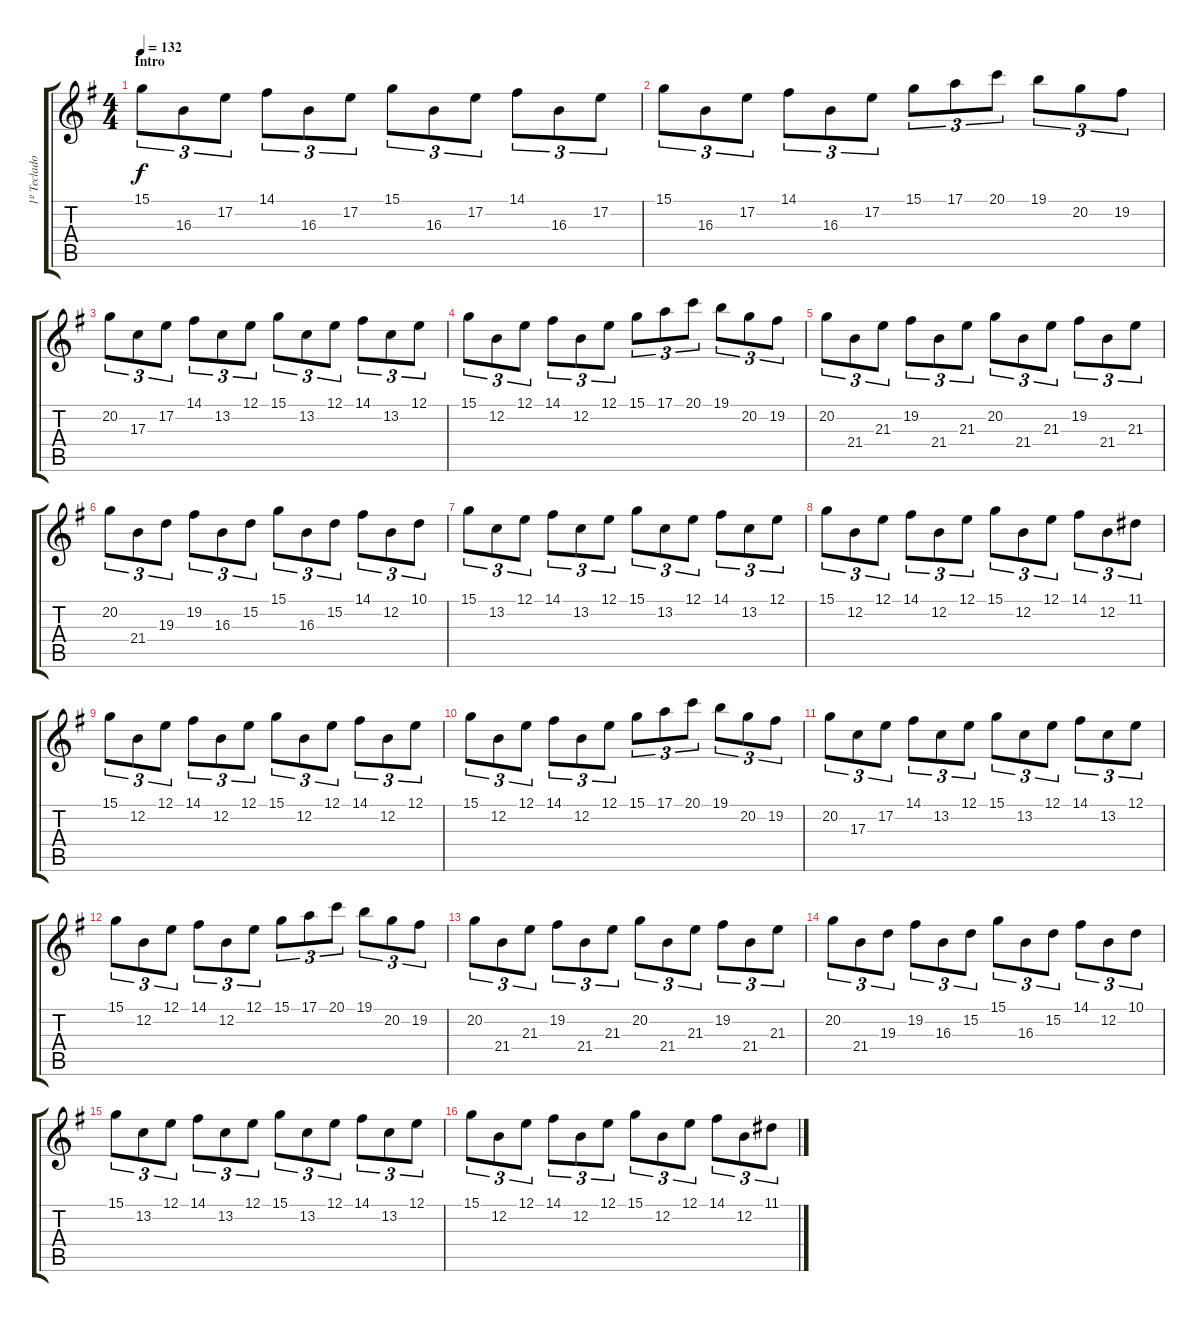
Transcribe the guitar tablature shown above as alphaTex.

\track ("1º Teclado" "1º Teclado") {instrument brightacousticpiano}
\staff {score tabs}
\tuning (E4 B3 G3 D3 A2 E2) {hide}
\ts (4 4)
\section ("" "Intro")
\tempo 132
\clef g2
\ks eminor
15.1.8{tu (3 2) dy f instrument brightacousticpiano} 16.3.8{tu (3 2)} 17.2.8{tu (3 2)} 14.1.8{tu (3 2)} 16.3.8{tu (3 2)} 17.2.8{tu (3 2)} 15.1.8{tu (3 2)} 16.3.8{tu (3 2)} 17.2.8{tu (3 2)} 14.1.8{tu (3 2)} 16.3.8{tu (3 2)} 17.2.8{tu (3 2)} |
15.1.8{tu (3 2)} 16.3.8{tu (3 2)} 17.2.8{tu (3 2)} 14.1.8{tu (3 2)} 16.3.8{tu (3 2)} 17.2.8{tu (3 2)} 15.1.8{tu (3 2)} 17.1.8{tu (3 2)} 20.1.8{tu (3 2)} 19.1.8{tu (3 2)} 20.2.8{tu (3 2)} 19.2.8{tu (3 2)} |
20.2.8{tu (3 2)} 17.3.8{tu (3 2)} 17.2.8{tu (3 2)} 14.1.8{tu (3 2)} 13.2.8{tu (3 2)} 12.1.8{tu (3 2)} 15.1.8{tu (3 2)} 13.2.8{tu (3 2)} 12.1.8{tu (3 2)} 14.1.8{tu (3 2)} 13.2.8{tu (3 2)} 12.1.8{tu (3 2)} |
15.1.8{tu (3 2)} 12.2.8{tu (3 2)} 12.1.8{tu (3 2)} 14.1.8{tu (3 2)} 12.2.8{tu (3 2)} 12.1.8{tu (3 2)} 15.1.8{tu (3 2)} 17.1.8{tu (3 2)} 20.1.8{tu (3 2)} 19.1.8{tu (3 2)} 20.2.8{tu (3 2)} 19.2.8{tu (3 2)} |
20.2.8{tu (3 2)} 21.4.8{tu (3 2)} 21.3.8{tu (3 2)} 19.2.8{tu (3 2)} 21.4.8{tu (3 2)} 21.3.8{tu (3 2)} 20.2.8{tu (3 2)} 21.4.8{tu (3 2)} 21.3.8{tu (3 2)} 19.2.8{tu (3 2)} 21.4.8{tu (3 2)} 21.3.8{tu (3 2)} |
20.2.8{tu (3 2)} 21.4.8{tu (3 2)} 19.3.8{tu (3 2)} 19.2.8{tu (3 2)} 16.3.8{tu (3 2)} 15.2.8{tu (3 2)} 15.1.8{tu (3 2)} 16.3.8{tu (3 2)} 15.2.8{tu (3 2)} 14.1.8{tu (3 2)} 12.2.8{tu (3 2)} 10.1.8{tu (3 2)} |
15.1.8{tu (3 2)} 13.2.8{tu (3 2)} 12.1.8{tu (3 2)} 14.1.8{tu (3 2)} 13.2.8{tu (3 2)} 12.1.8{tu (3 2)} 15.1.8{tu (3 2)} 13.2.8{tu (3 2)} 12.1.8{tu (3 2)} 14.1.8{tu (3 2)} 13.2.8{tu (3 2)} 12.1.8{tu (3 2)} |
15.1.8{tu (3 2)} 12.2.8{tu (3 2)} 12.1.8{tu (3 2)} 14.1.8{tu (3 2)} 12.2.8{tu (3 2)} 12.1.8{tu (3 2)} 15.1.8{tu (3 2)} 12.2.8{tu (3 2)} 12.1.8{tu (3 2)} 14.1.8{tu (3 2)} 12.2.8{tu (3 2)} 11.1.8{tu (3 2)} |
15.1.8{tu (3 2)} 12.2.8{tu (3 2)} 12.1.8{tu (3 2)} 14.1.8{tu (3 2)} 12.2.8{tu (3 2)} 12.1.8{tu (3 2)} 15.1.8{tu (3 2)} 12.2.8{tu (3 2)} 12.1.8{tu (3 2)} 14.1.8{tu (3 2)} 12.2.8{tu (3 2)} 12.1.8{tu (3 2)} |
15.1.8{tu (3 2)} 12.2.8{tu (3 2)} 12.1.8{tu (3 2)} 14.1.8{tu (3 2)} 12.2.8{tu (3 2)} 12.1.8{tu (3 2)} 15.1.8{tu (3 2)} 17.1.8{tu (3 2)} 20.1.8{tu (3 2)} 19.1.8{tu (3 2)} 20.2.8{tu (3 2)} 19.2.8{tu (3 2)} |
20.2.8{tu (3 2)} 17.3.8{tu (3 2)} 17.2.8{tu (3 2)} 14.1.8{tu (3 2)} 13.2.8{tu (3 2)} 12.1.8{tu (3 2)} 15.1.8{tu (3 2)} 13.2.8{tu (3 2)} 12.1.8{tu (3 2)} 14.1.8{tu (3 2)} 13.2.8{tu (3 2)} 12.1.8{tu (3 2)} |
15.1.8{tu (3 2)} 12.2.8{tu (3 2)} 12.1.8{tu (3 2)} 14.1.8{tu (3 2)} 12.2.8{tu (3 2)} 12.1.8{tu (3 2)} 15.1.8{tu (3 2)} 17.1.8{tu (3 2)} 20.1.8{tu (3 2)} 19.1.8{tu (3 2)} 20.2.8{tu (3 2)} 19.2.8{tu (3 2)} |
20.2.8{tu (3 2)} 21.4.8{tu (3 2)} 21.3.8{tu (3 2)} 19.2.8{tu (3 2)} 21.4.8{tu (3 2)} 21.3.8{tu (3 2)} 20.2.8{tu (3 2)} 21.4.8{tu (3 2)} 21.3.8{tu (3 2)} 19.2.8{tu (3 2)} 21.4.8{tu (3 2)} 21.3.8{tu (3 2)} |
20.2.8{tu (3 2)} 21.4.8{tu (3 2)} 19.3.8{tu (3 2)} 19.2.8{tu (3 2)} 16.3.8{tu (3 2)} 15.2.8{tu (3 2)} 15.1.8{tu (3 2)} 16.3.8{tu (3 2)} 15.2.8{tu (3 2)} 14.1.8{tu (3 2)} 12.2.8{tu (3 2)} 10.1.8{tu (3 2)} |
15.1.8{tu (3 2)} 13.2.8{tu (3 2)} 12.1.8{tu (3 2)} 14.1.8{tu (3 2)} 13.2.8{tu (3 2)} 12.1.8{tu (3 2)} 15.1.8{tu (3 2)} 13.2.8{tu (3 2)} 12.1.8{tu (3 2)} 14.1.8{tu (3 2)} 13.2.8{tu (3 2)} 12.1.8{tu (3 2)} |
15.1.8{tu (3 2)} 12.2.8{tu (3 2)} 12.1.8{tu (3 2)} 14.1.8{tu (3 2)} 12.2.8{tu (3 2)} 12.1.8{tu (3 2)} 15.1.8{tu (3 2)} 12.2.8{tu (3 2)} 12.1.8{tu (3 2)} 14.1.8{tu (3 2)} 12.2.8{tu (3 2)} 11.1.8{tu (3 2)}
